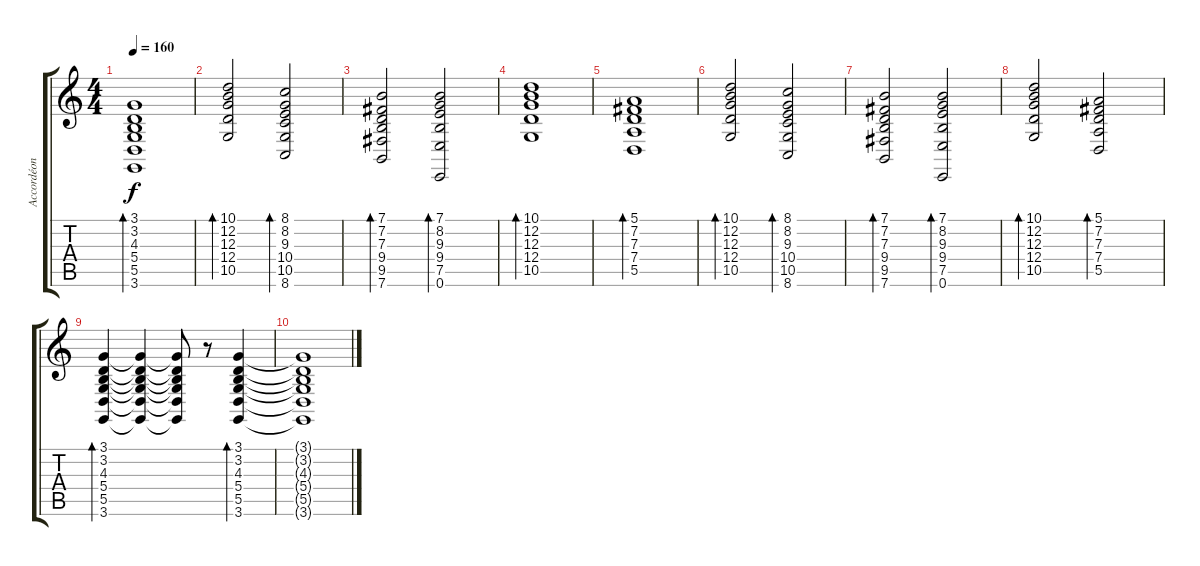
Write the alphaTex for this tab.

\track ("Accordéon" "Accordéon") {instrument accordion}
\staff {score tabs}
\tuning (E4 B3 G3 D3 A2 E2) {hide}
\ts (4 4)
\tempo 160
\clef g2
\ks c
(3.1 3.2 4.3 5.4 5.5 3.6).1{bd 120 dy f} |
(10.1 12.2 12.3 12.4 10.5).2{bd 120} (8.1 8.2 9.3 10.4 10.5 8.6).2{bd 120} |
(7.1 7.2 7.3 9.4 9.5 7.6).2{bd 120} (7.1 8.2 9.3 9.4 7.5 0.6).2{bd 120} |
(10.1 12.2 12.3 12.4 10.5).1{bd 120} |
(5.1 7.2 7.3 7.4 5.5).1{bd 120} |
(10.1 12.2 12.3 12.4 10.5).2{bd 120} (8.1 8.2 9.3 10.4 10.5 8.6).2{bd 120} |
(7.1 7.2 7.3 9.4 9.5 7.6).2{bd 120} (7.1 8.2 9.3 9.4 7.5 0.6).2{bd 120} |
(10.1 12.2 12.3 12.4 10.5).2{bd 120} (5.1 7.2 7.3 7.4 5.5).2{bd 120} |
(3.1 3.2 4.3 5.4 5.5 3.6).4{bd 120} (3.1{t} 3.2{t} 4.3{t} 5.4{t} 5.5{t} 3.6{t}).4 (3.1{t} 3.2{t} 4.3{t} 5.4{t} 5.5{t} 3.6{t}).8 r.8 (3.1 3.2 4.3 5.4 5.5 3.6).4{bd 120} |
(3.1{t} 3.2{t} 4.3{t} 5.4{t} 5.5{t} 3.6{t}).1
